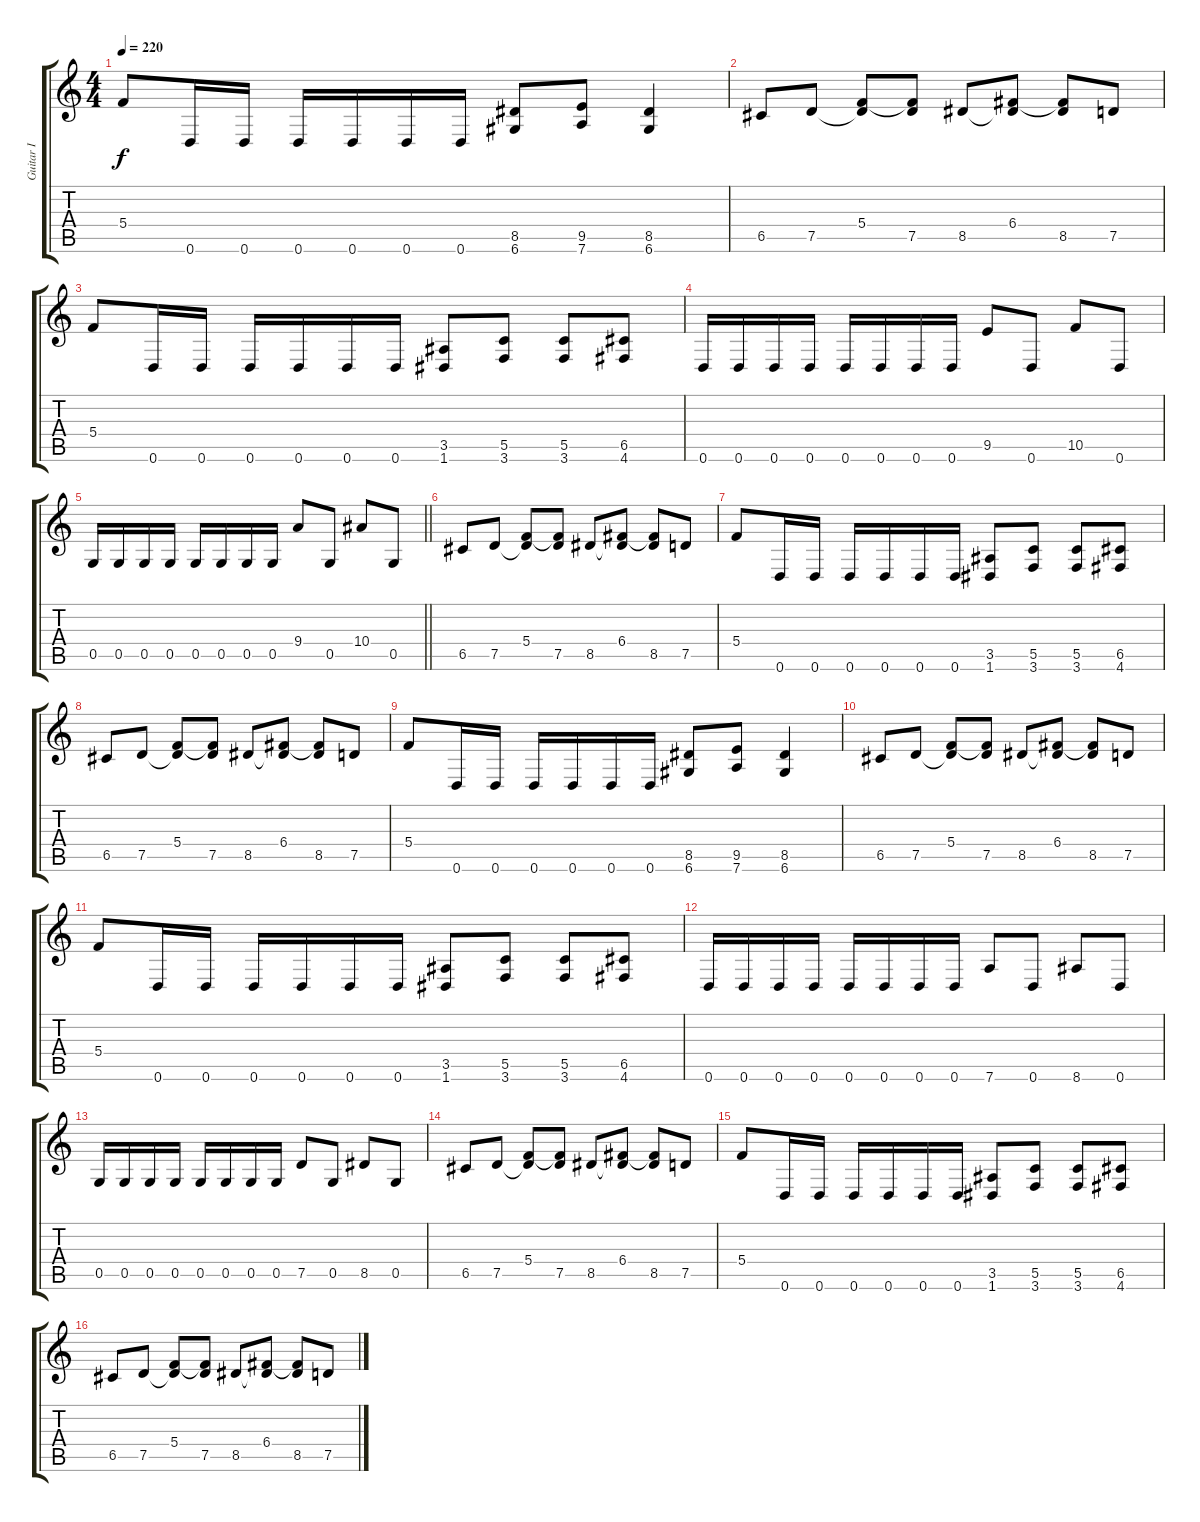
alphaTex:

\track ("Guitar I" "Guitar I") {instrument distortionguitar}
\staff {score tabs}
\tuning (D4 A3 F3 C3 G2 D2) {hide}
\ts (4 4)
\tempo 220
\clef g2
\ks c
5.4.8{dy f} 0.6.16 0.6.16 0.6.16 0.6.16 0.6.16 0.6.16 (8.5 6.6).8 (9.5 7.6).8 (8.5 6.6).4 |
6.5.8 7.5.8 (5.4 7.5{t}).8 (5.4{t} 7.5).8 8.5.8 (6.4 8.5{t}).8 (6.4{t} 8.5).8 7.5.8 |
5.4.8 0.6.16 0.6.16 0.6.16 0.6.16 0.6.16 0.6.16 (3.5 1.6).8 (5.5 3.6).8 (5.5 3.6).8 (6.5 4.6).8 |
0.6.16 0.6.16 0.6.16 0.6.16 0.6.16 0.6.16 0.6.16 0.6.16 9.5.8 0.6.8 10.5.8 0.6.8 |
\barLineRight lightlight
0.5.16 0.5.16 0.5.16 0.5.16 0.5.16 0.5.16 0.5.16 0.5.16 9.4.8 0.5.8 10.4.8 0.5.8 |
6.5.8 7.5.8 (5.4 7.5{t}).8 (5.4{t} 7.5).8 8.5.8 (6.4 8.5{t}).8 (6.4{t} 8.5).8 7.5.8 |
5.4.8 0.6.16 0.6.16 0.6.16 0.6.16 0.6.16 0.6.16 (3.5 1.6).8 (5.5 3.6).8 (5.5 3.6).8 (6.5 4.6).8 |
6.5.8 7.5.8 (5.4 7.5{t}).8 (5.4{t} 7.5).8 8.5.8 (6.4 8.5{t}).8 (6.4{t} 8.5).8 7.5.8 |
5.4.8 0.6.16 0.6.16 0.6.16 0.6.16 0.6.16 0.6.16 (8.5 6.6).8 (9.5 7.6).8 (8.5 6.6).4 |
6.5.8 7.5.8 (5.4 7.5{t}).8 (5.4{t} 7.5).8 8.5.8 (6.4 8.5{t}).8 (6.4{t} 8.5).8 7.5.8 |
5.4.8 0.6.16 0.6.16 0.6.16 0.6.16 0.6.16 0.6.16 (3.5 1.6).8 (5.5 3.6).8 (5.5 3.6).8 (6.5 4.6).8 |
0.6.16 0.6.16 0.6.16 0.6.16 0.6.16 0.6.16 0.6.16 0.6.16 7.6.8 0.6.8 8.6.8 0.6.8 |
0.5.16 0.5.16 0.5.16 0.5.16 0.5.16 0.5.16 0.5.16 0.5.16 7.5.8 0.5.8 8.5.8 0.5.8 |
6.5.8 7.5.8 (5.4 7.5{t}).8 (5.4{t} 7.5).8 8.5.8 (6.4 8.5{t}).8 (6.4{t} 8.5).8 7.5.8 |
5.4.8 0.6.16 0.6.16 0.6.16 0.6.16 0.6.16 0.6.16 (3.5 1.6).8 (5.5 3.6).8 (5.5 3.6).8 (6.5 4.6).8 |
6.5.8 7.5.8 (5.4 7.5{t}).8 (5.4{t} 7.5).8 8.5.8 (6.4 8.5{t}).8 (6.4{t} 8.5).8 7.5.8
